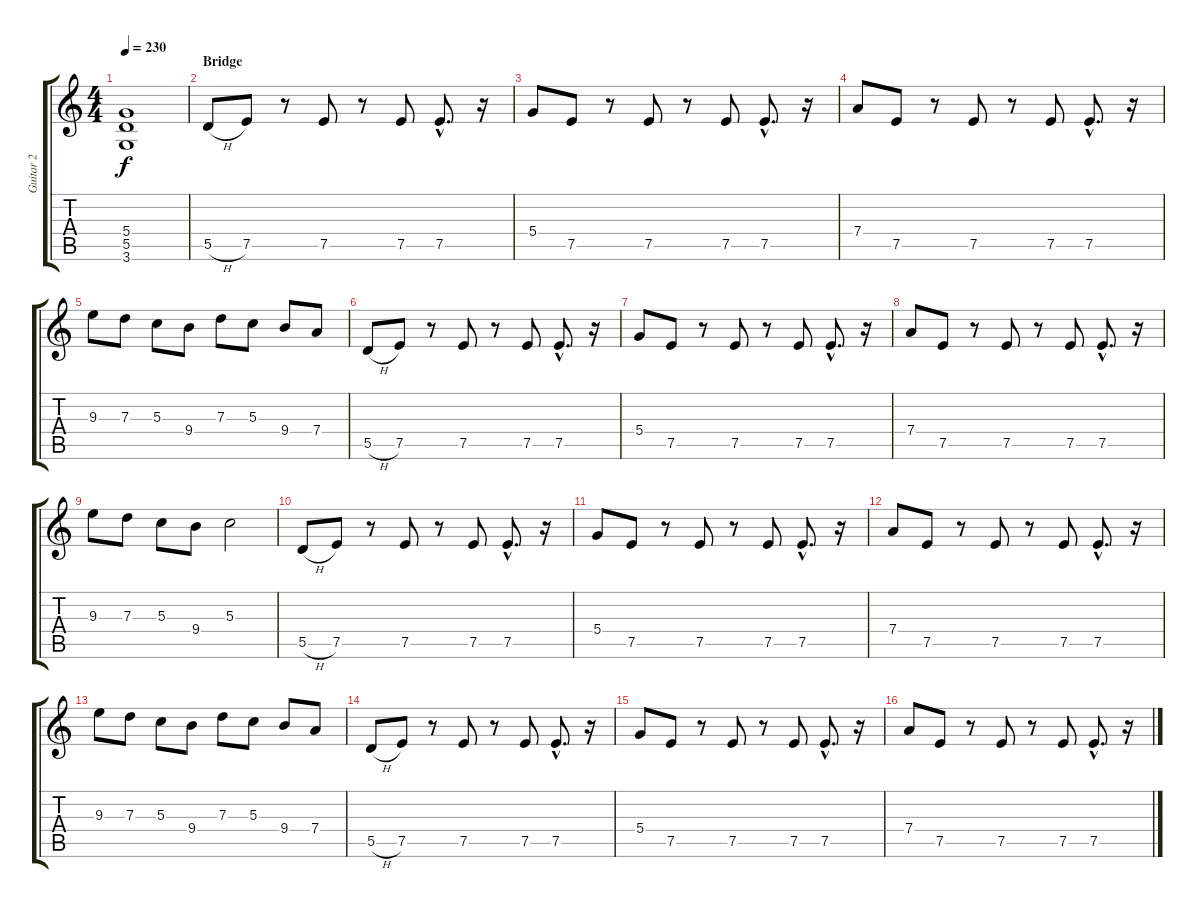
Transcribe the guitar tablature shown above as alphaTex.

\track ("Guitar 2" "Guitar 2") {instrument distortionguitar}
\staff {score tabs}
\tuning (E4 B3 G3 D3 A2 E2) {hide}
\ts (4 4)
\tempo 230
\clef g2
\ks c
(5.4 5.5 3.6).1{dy f} |
\section ("" "Bridge")
5.5{h}.8 7.5.8 r.8 7.5.8 r.8 7.5.8 7.5{hac}.8{d} r.16 |
5.4.8 7.5.8 r.8 7.5.8 r.8 7.5.8 7.5{hac}.8{d} r.16 |
7.4.8 7.5.8 r.8 7.5.8 r.8 7.5.8 7.5{hac}.8{d} r.16 |
9.3.8 7.3.8 5.3.8 9.4.8 7.3.8 5.3.8 9.4.8 7.4.8 |
5.5{h}.8 7.5.8 r.8 7.5.8 r.8 7.5.8 7.5{hac}.8{d} r.16 |
5.4.8 7.5.8 r.8 7.5.8 r.8 7.5.8 7.5{hac}.8{d} r.16 |
7.4.8 7.5.8 r.8 7.5.8 r.8 7.5.8 7.5{hac}.8{d} r.16 |
9.3.8 7.3.8 5.3.8 9.4.8 5.3.2 |
5.5{h}.8 7.5.8 r.8 7.5.8 r.8 7.5.8 7.5{hac}.8{d} r.16 |
5.4.8 7.5.8 r.8 7.5.8 r.8 7.5.8 7.5{hac}.8{d} r.16 |
7.4.8 7.5.8 r.8 7.5.8 r.8 7.5.8 7.5{hac}.8{d} r.16 |
9.3.8 7.3.8 5.3.8 9.4.8 7.3.8 5.3.8 9.4.8 7.4.8 |
5.5{h}.8 7.5.8 r.8 7.5.8 r.8 7.5.8 7.5{hac}.8{d} r.16 |
5.4.8 7.5.8 r.8 7.5.8 r.8 7.5.8 7.5{hac}.8{d} r.16 |
7.4.8 7.5.8 r.8 7.5.8 r.8 7.5.8 7.5{hac}.8{d} r.16
